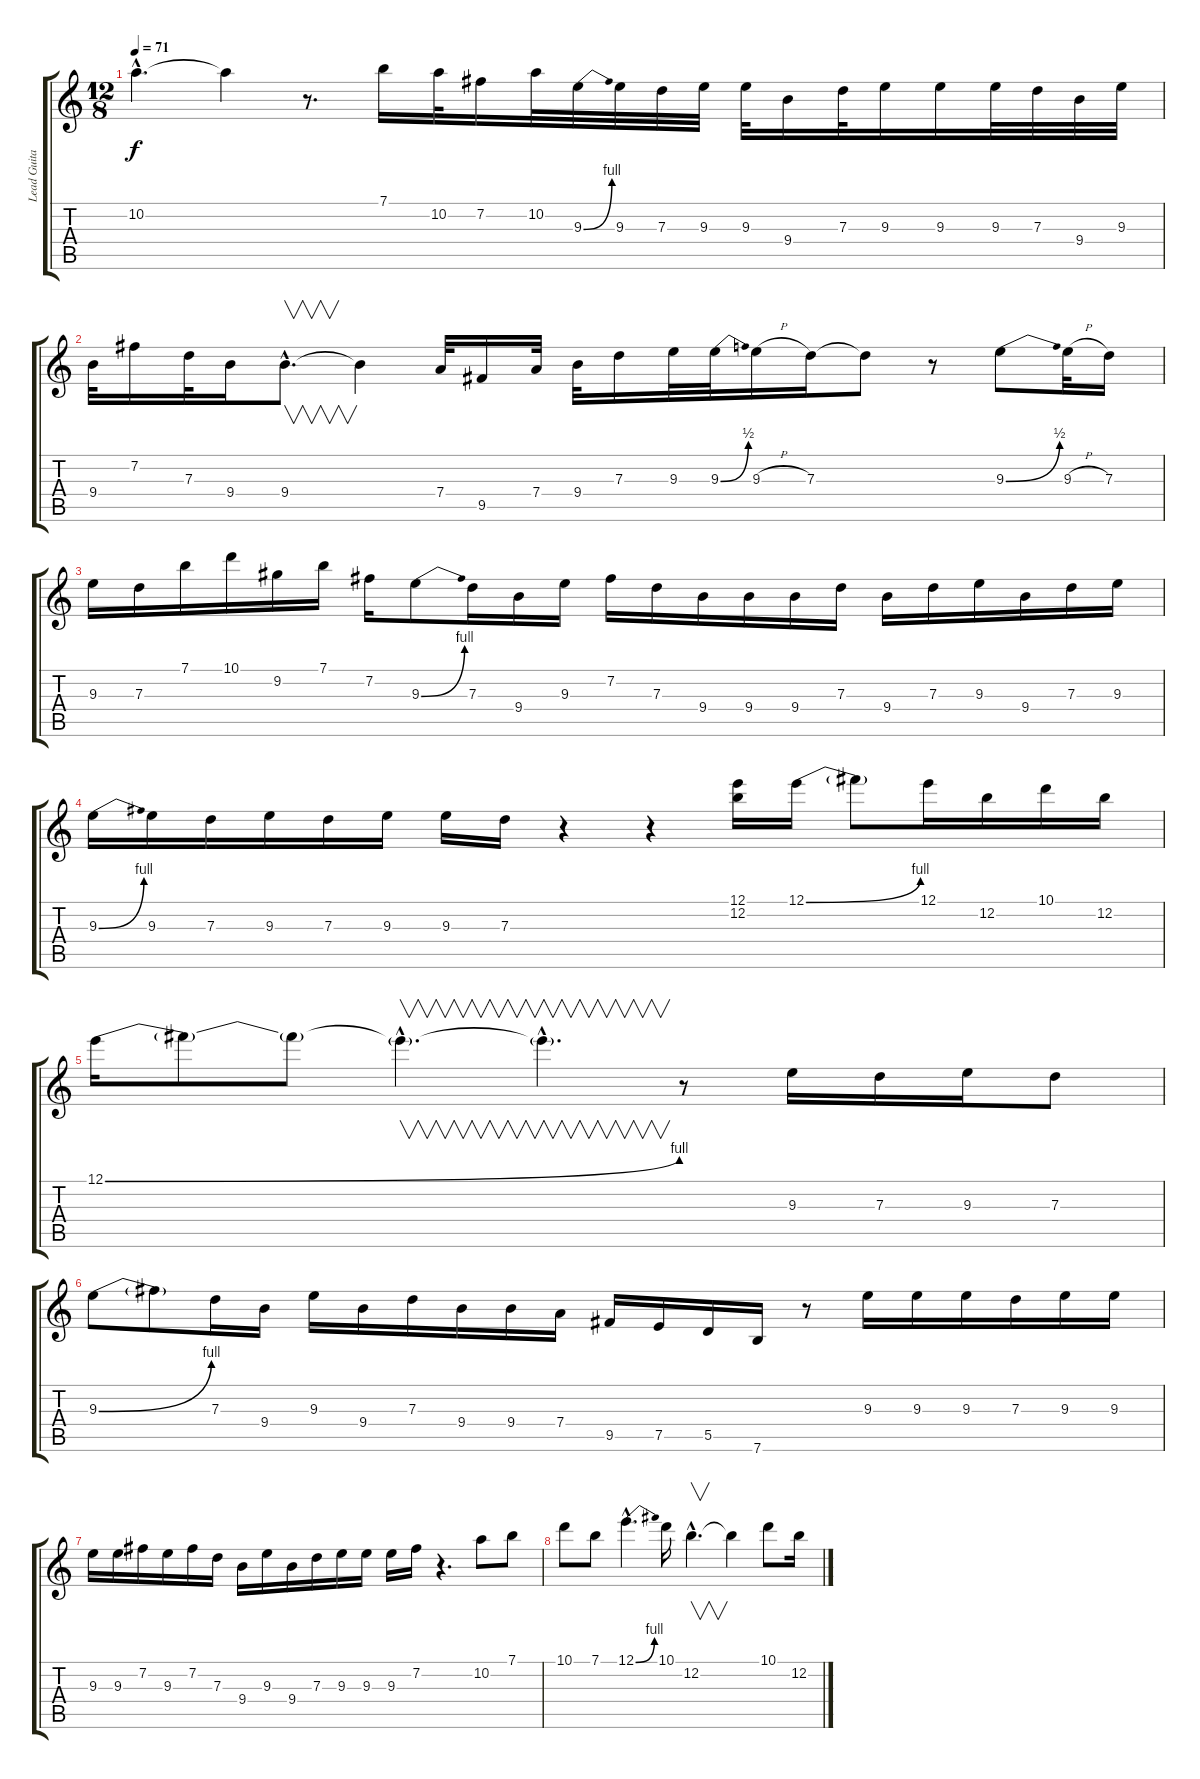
\track ("Lead Guitar" "Lead Guita") {instrument overdrivenguitar}
\staff {score tabs}
\tuning (E4 B3 G3 D3 A2 E2) {hide}
\ts (12 8)
\tempo 71
\clef g2
\ks c
10.2{hac t}.4{d dy f} 10.2{t}.4 r.8{d} 7.1.16 10.2.32 7.2.16 10.2.32 9.3{be (bend 0 0 60 4)}.32 9.3.32 7.3.32 9.3.32 9.3.32 9.4.16 7.3.32 9.3.16 9.3.16 9.3.32 7.3.32 9.4.32 9.3.32 |
9.4.32 7.2.16 7.3.32 9.4.16 9.4{hac}.8{v d} 9.4{t}.4 7.4.32 9.5.16 7.4.32 9.4.32 7.3.16 9.3.32 9.3{be (bend 0 0 60 2)}.32 9.3{h}.16 7.3.16 7.3{t}.8 r.8 9.3{be (bend 0 0 60 2)}.8 9.3{h}.32 7.3.16 |
9.3.16 7.3.16 7.1.16 10.1.16 9.2.16 7.1.16 7.2.16 9.3{be (bend 0 0 60 4)}.8 7.3.16 9.4.16 9.3.16 7.2.16 7.3.16 9.4.16 9.4.16 9.4.16 7.3.16 9.4.16 7.3.16 9.3.16 9.4.16 7.3.16 9.3.16 |
9.3{be (bend 0 0 60 4)}.16 9.3.16 7.3.16 9.3.16 7.3.16 9.3.16 9.3.16 7.3.16 r.4 r.4 (12.1 12.2).16 12.1{be (bend 0 0 60 4)}.16 12.1{t}.8 12.1.16 12.2.16 10.1.16 12.2.16 |
12.1{be (bend 0 0 60 4)}.16 12.1{t}.8 12.1{t}.8 12.1{hac t}.4{v d} 12.1{hac t}.4{v d} r.8 9.3.16 7.3.16 9.3.16 7.3.8 |
9.3{be (bend 0 0 60 4)}.8 9.3{t}.8 7.3.16 9.4.16 9.3.16 9.4.16 7.3.16 9.4.16 9.4.16 7.4.16 9.5.16 7.5.16 5.5.16 7.6.16 r.8 9.3.16 9.3.16 9.3.16 7.3.16 9.3.16 9.3.16 |
9.3.16 9.3.16 7.2.16 9.3.16 7.2.16 7.3.16 9.4.16 9.3.16 9.4.16 7.3.16 9.3.16 9.3.16 9.3.16 7.2.16 r.4{d} 10.2.8 7.1.8 |
10.1.8 7.1.8 12.1{be (bend 0 0 60 4) hac}.4{d} 10.1.16 12.2{hac}.4{v d} 12.2{t}.4 10.1.8 12.2.16
